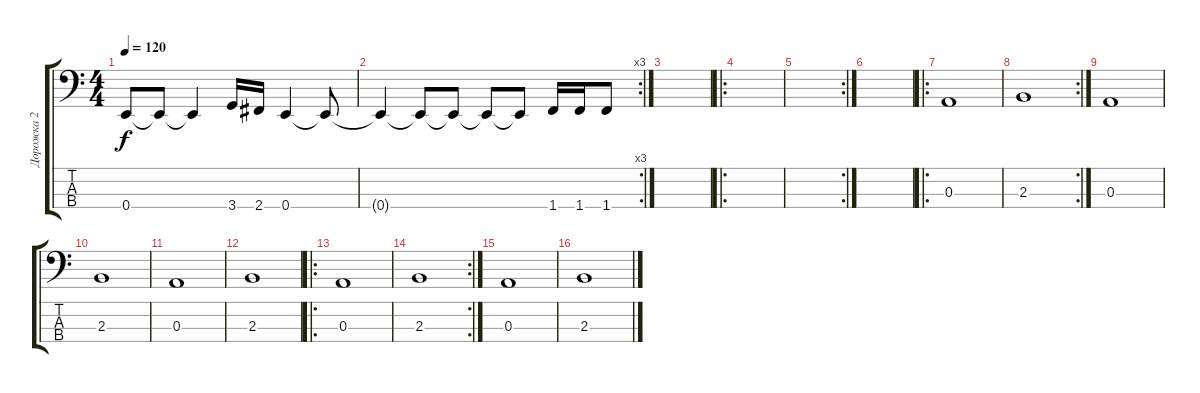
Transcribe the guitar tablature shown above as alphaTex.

\track ("Дорожка 2" "Дорожка 2") {instrument electricbassfinger}
\staff {score tabs}
\tuning (G2 D2 A1 E1) {hide}
\ts (4 4)
\tempo 120
\clef f4
\ks c
0.4{t}.8{dy f} 0.4{t}.8 0.4{t}.4 3.4.16 2.4.16 0.4.4 0.4{t}.8 |
\rc 3
0.4{t}.4 0.4{t}.8 0.4{t}.8 0.4{t}.8 0.4{t}.8 1.4.16 1.4.16 1.4.8 |
|
\ro
|
\rc 2
|
|
\ro
0.3.1 |
\rc 2
2.3.1 |
0.3.1 |
2.3.1 |
0.3.1 |
2.3.1 |
\ro
0.3.1 |
\rc 2
2.3.1 |
0.3.1 |
2.3.1
